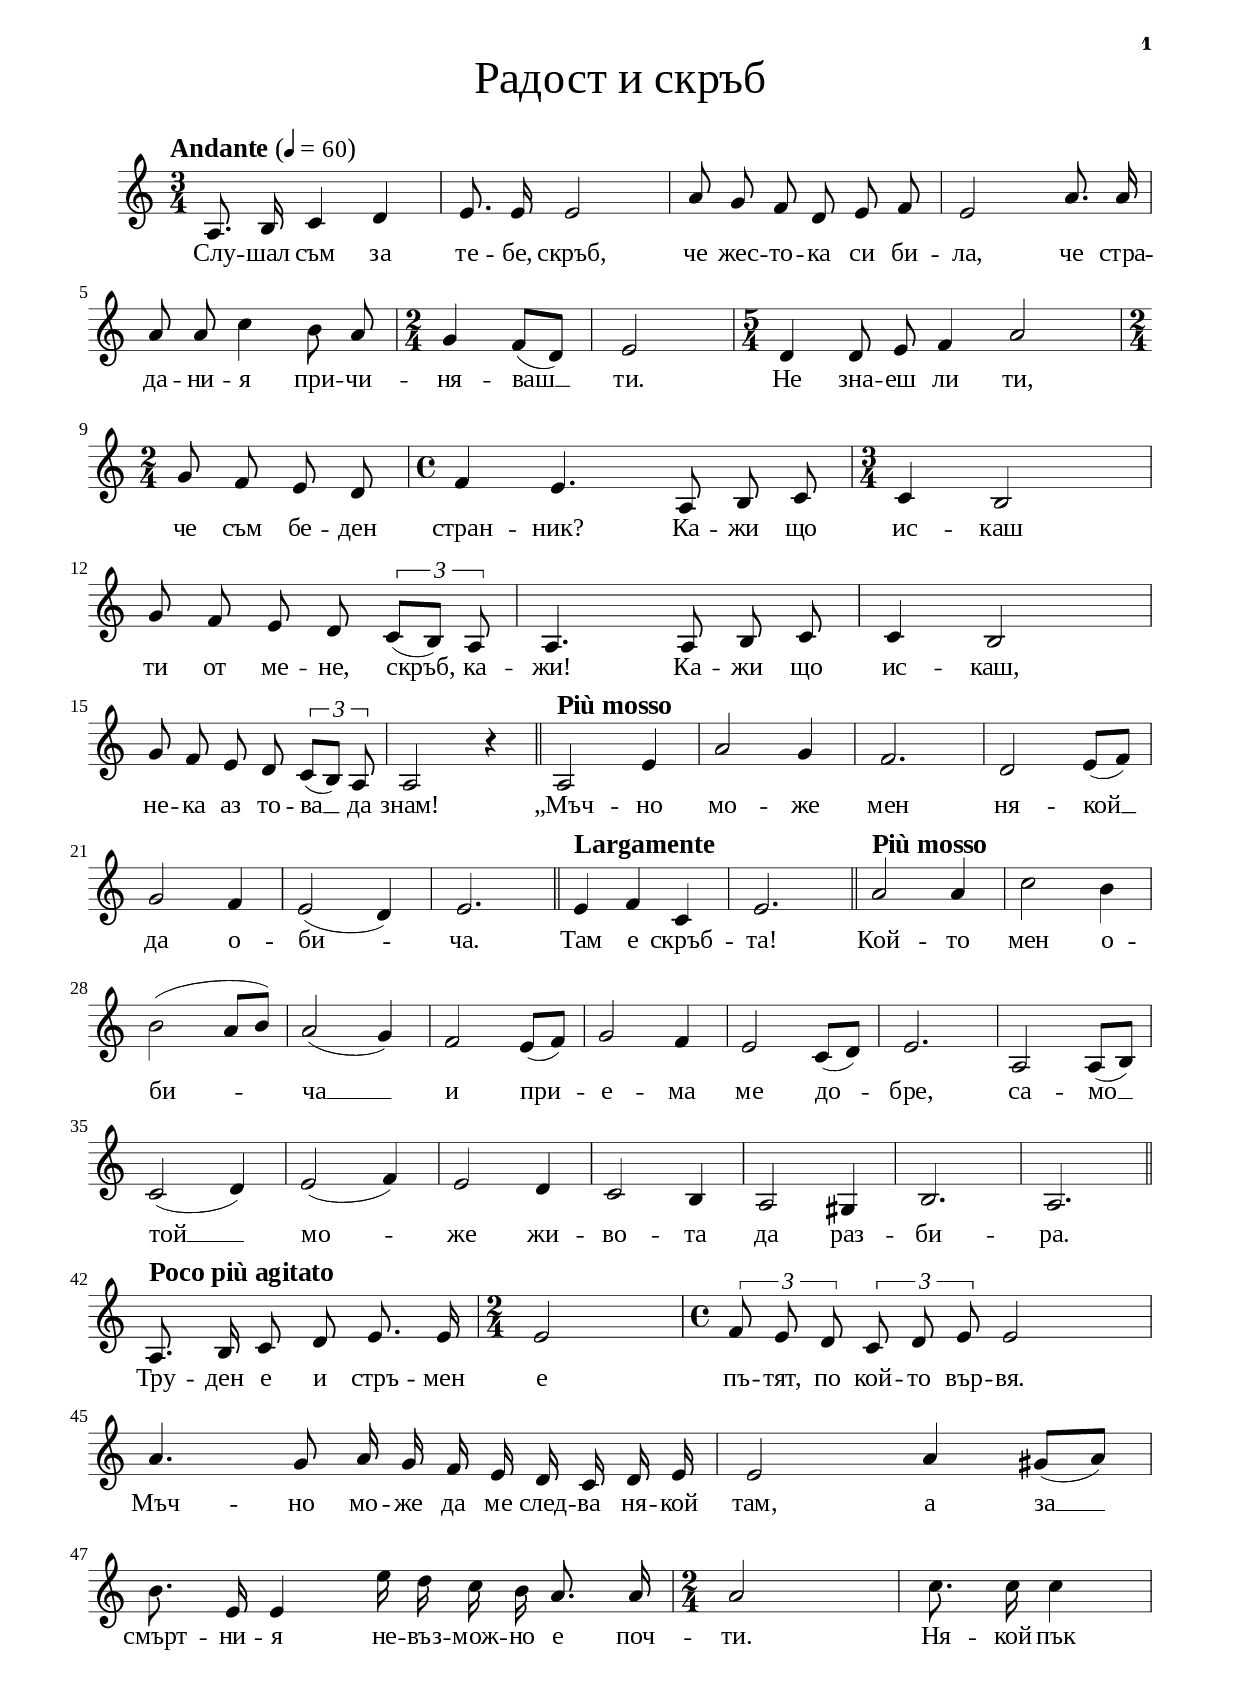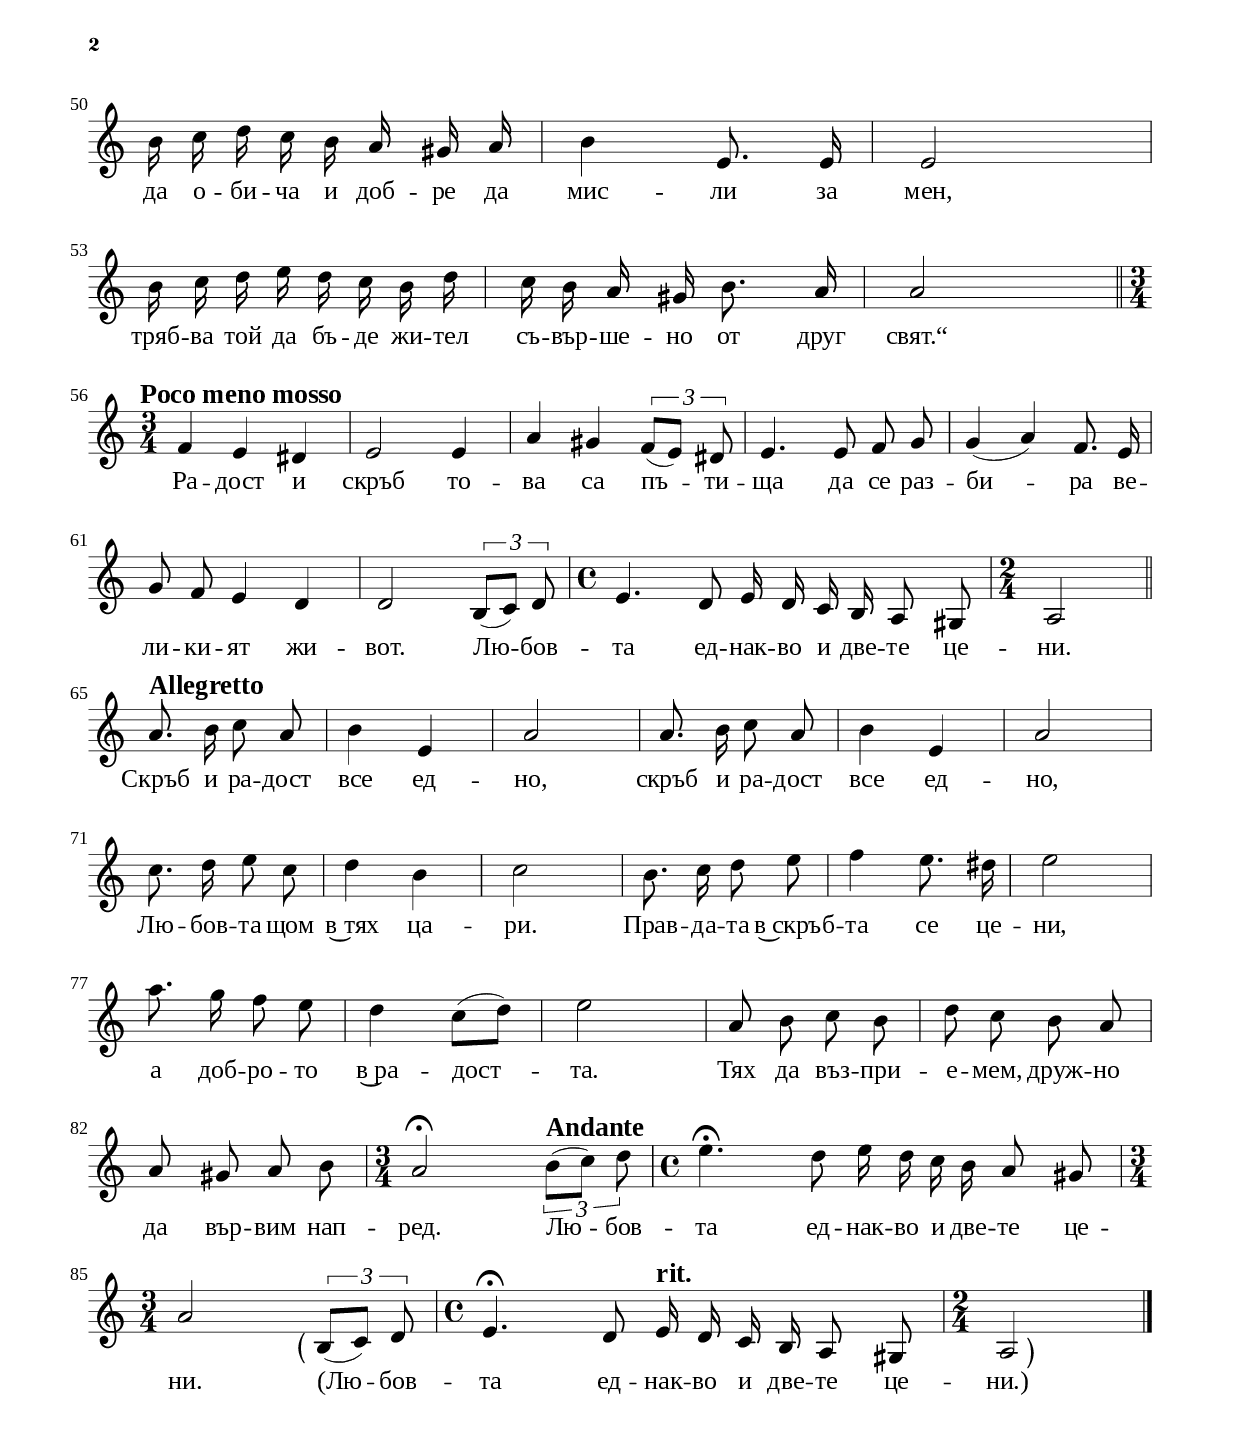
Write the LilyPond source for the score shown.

\version "2.24.4"

\include "include/globals.ily"

startParenthesis = {
  \once \override Parentheses.stencils = #(lambda (grob)
                                            (let ((par-list (parentheses-interface::calc-parenthesis-stencils grob)))
                                              (list (car par-list) point-stencil )))
}

endParenthesis = {
  \once \override Parentheses.stencils = #(lambda (grob)
                                            (let ((par-list (parentheses-interface::calc-parenthesis-stencils grob)))
                                              (list point-stencil (cadr par-list))))
}

\bookpart {
  \label #'ref122
  \tocItem \markup "Радост и скръб"
\paper {
  print-all-headers = ##t
  print-page-number = ##t
  print-first-page-number = ##t


  % put page numbers on the top and change the font style.
  oddHeaderMarkup = \markup
  \fill-line {
    ""
    \unless \on-first-page-of-part \fromproperty #'header:instrument
    \if \should-print-page-number \abs-fontsize #7 { \number \fromproperty #'page:page-number-string }
  }
  %% evenHeaderMarkup would inherit the value of
  %% oddHeaderMarkup if it were not defined here
  evenHeaderMarkup = \markup
  \fill-line {
    \if \should-print-page-number \abs-fontsize #7 { \number \fromproperty #'page:page-number-string }
    \unless \on-first-page-of-part \fromproperty #'header:instrument
    ""
  }

  oddFooterMarkup = \markup ""

  evenFooterMarkup = ""
  left-margin = 1.5\cm
  right-margin = 1.5\cm
  top-margin = 1\cm
  bottom-margin = 1.2\cm
  ragged-bottom = ##t % do not spread the staves to fill the whole vertical space
  top-markup-spacing.basic-distance = 0\mm % margin between page number and system for the first page
  top-system-spacing.basic-distance = 10\mm % margin between page number and system for the other pages

  % change distance between staves
  system-system-spacing =
  #'((basic-distance . 14)
     (minimum-distance . 6)
     (padding . 2)
     (stretchability . 12))
}
  \score {
    \include "include/score-layout.ily"


    \new Staff \relative c' {
      \clef treble
      \key a \minor
      \time 3/4
      \tempoFunc "Andante" 4 "60"
      \autoBeamOff
      a8.  b16  c4  d4 | % 2
      e8.  e16  e2 | % 3
      a8  g8  f8  d8  e8
      f8 |  % 4
      e2  a8.  a16  | \break % 5
      a8  a8  c4  b8  a8 | % 6
      \time 2/4  | % 6
      g4  f8 [(  d8 )] | % 7
      e2 | % 8
      \time 5/4  | % 8
      d4  d8  e8  f4  a2 | \break % 9
      \time 2/4  | % 9
      g8  f8  e8  d8   | \time 4/4 f4
      e4.  a,8  b8  c8 | % 11
      \time 3/4 c4  b2  | \break % 12
      g'8  f8  e8  d8
      \tuplet 3/2 { c8 ( [  b8 )]  a8  }
      |  % 13
      a4.  a8  b8  c8 | % 14
      c4  b2  \break | % 15
      g'8  f8  e8  d8
      \tuplet 3/2 { c8 ( [  b8] ) a8 }
      | % 16
      a2 r4 \bar "||" % 17
      \tempo"Più mosso" a2 e'4 | % 18
      a2  g4 | % 19
      f2. |
      d2  e8 ( [  f8 ) ] | \break % 21
      g2  f4 |  % 22
      e2 (  d4 ) | % 23
      e2. \bar "||" |
      \tempo"Largamente" e4 f4  c4  | % 25
      e2. \bar "||"
      \tempo "Più mosso" a2 a4 | % 27
      c2  b4  | \break % 28
      b2 ( a8 [  b8 ) ] | % 29
      a2 (  g4 ) |
      f2  e8 ( [  f8 ) ] | % 31
      g2  f4 | % 32
      e2  c8 ( [  d8 ) ] | % 33
      e2. | % 34
      a,2  a8 ( [  b8 ) ] \break | % 35
      c2 (  d4 ) | % 36
      e2 (  f4 ) | % 37
      e2  d4 | % 38
      c2  b4 | % 39
      a2  gis4 |
      b2. | % 41
      a2. \bar "||"
      \break  | % 42
      \tempo"Poco più agitato" a8. b16
      c8  d8  e8.  e16 | % 43
      \time 2/4  | % 43
      e2 | % 44
      \time 4/4  | % 44
      \tuplet 3/2 {f8   e8  d8 }
      \tuplet 3/2 {c8  d8  e8 }
      e2  |
      a4.  g8  a16  g16  f16
      e16  d16  c16  d16  e16 | % 46
      e2  a4  gis8 ( [  a8 ) ] \break | % 47
      b8.  e,16  e4  e'16
      d16  c16  b16  a8.  a16 |  % 48
      \time 2/4  | % 48
      a2 |   % 49
      c8.  c16  c4  \break |
      b16  c16  d16  c16
      b16  a16  gis16  a16 | % 51
      b4  e,8.  e16 | % 52
      e2  | \break % 53
      b'16  c16  d16  e16
      d16  c16  b16  d16 |  % 54
      c16  b16  a16  gis16
      b8.  a16 | % 55
      a2 \break \bar "||" | % 56
      \time 3/4  | % 56
      \tempo "Poco meno mosso" f4 e4
      dis4 | % 57
      e2  e4 | % 58
      a4  gis4
      \tuplet 3/2 { f8 ( [  e8 ] )  dis8  }
      | % 59
      e4.  e8  f8  g8 |
      g4 (  a4 )  f8.  e16  | \break % 61
      g8  f8  e4  d4 | % 62
      d2
      \tuplet 3/2 { b8 ( [  c8 ) ]  d8  }
      | % 63
      \time 4/4 e4.  d8  e16  d16  c16
      b16  a8  gis8 | % 64
      \time 2/4 a2 \bar "||"  \break | % 65
      \tempo"Allegretto" a'8. b16
      c8  a8  | % 66
      b4  e,4  | % 67
      a2  | % 68
      a8.  b16  c8  a8  | % 69
      b4  e,4  |
      a2  \break  | % 71
      c8.  d16  e8  c8  | % 72
      d4  b4  | % 73
      c2  | % 74
      b8.  c16  d8  e8  | % 75
      f4  e8.  dis16  | % 76
      e2  \break  | % 77
      a8. g16 f8 e8  | % 78
      d4 c8 ( [ d8 ) ] | % 79
      e2 |
      a,8 b8 c8 b8  | % 81
      d8 c8 b8  a8  \break | % 82
      a8  gis8  a8 b8 | % 83
      \time 3/4  | % 83
      a2 ^\fermata
      \tuplet 3/2 { \tempo "Andante" b8 ( [ c8 ) ] d8  }
      \time 4/4  | % 84
      e4. \fermata
      d8 e16  d16 c16  b16
      a8 gis8 | \break % 85

      \time 3/4 a2

      \tuplet 3/2 {
        %\once \override TextScript.outside-staff-priority = ##f
        %\once \override TextScript.extra-offset = #'(-1.8 . 3.5)
        \once \override Staff.Parentheses.font-size = #+3
        \once \override Staff.Parentheses.padding = #1
        \startParenthesis
        \parenthesize b,8%-\markup \bold \fontsize #+2 {"("}
        ( [ c8 ) ] d8
      } |
      \time 4/4   % 84
      e4. \fermata
      d8 \tempo "rit." e16  d16 c16  b16
      a8 gis8 |
      \time 2/4
      %\once \override TextScript.outside-staff-priority = ##f
      %\once \override TextScript.extra-offset = #'(3 . 3.0)

      \once \override Staff.Parentheses.font-size = #+3
      \once \override Staff.Parentheses.padding = #1
      \endParenthesis \parenthesize a2%-\markup \bold \fontsize #+2 {")"}

      \bar "|."
    }

    \addlyrics {
      Слу -- шал съм за те -- бе, скръб,
      че жес -- то -- ка си би -- ла, че
      стра -- да -- ни -- я при -- чи -- ня
      -- ваш __  ти. Не зна -- еш ли ти,
      че съм бе -- ден стран -- ник? Ка
      -- жи що ис -- каш ти от ме -- не,
      скръб, ка -- жи! Ка -- жи що
      ис -- каш, не -- ка аз то -- ва __
      да знам! „Мъч -- но мо -- же
      мен ня -- кой __  да о -- би
      -- ча. Там е скръб -- та! Кой --
      то мен о -- би  --  ча __
      и при  -- е -- ма ме до  --
      бре, са -- мо __ той __ мо
      -- же жи -- во -- та да раз -- би
      -- ра. Тру -- ден е и стръ -- мен
      е пъ -- тят, по кой -- то вър --
      вя. Мъч -- но мо -- же да ме след
      -- ва ня -- кой там, а за __
      смърт -- ни -- я не -- въз -- мож --
      но е поч -- ти. Ня -- кой пък да
      о -- би -- ча и доб -- ре да мис --
      ли за мен, тряб -- ва той да бъ
      -- де жи -- тел съ -- вър -- ше -- но
      от друг свят.“ Ра -- дост и
      скръб то -- ва са пъ  -- ти --
      ща да се раз -- би -- ра ве --
      ли -- ки -- ят жи -- вот. Лю  --
      бов -- та ед -- нак -- во и две --
      те це -- ни. Скръб и ра -- дост
      все ед -- но, скръб и ра -- дост
      все ед -- но, Лю -- бов -- та щом
      в~тях ца -- ри. Прав -- да -- та
      в~скръб -- та се це -- ни, а доб
      -- ро -- то в~ра -- дост  -- та.
      Тях да въз -- при -- е -- мем, друж
      -- но да вър -- вим нап -- ред. Лю
      -- бов -- та ед -- нак -- во и
      две -- те це -- ни. (Лю
      -- бов -- та ед -- нак -- во и
      две -- те це -- ни.)
    }

    \header {
      title = \titleFunc #'ref_desc_12 "Радост и скръб" "Radost i skrăb"
    }

    \midi{}

  } % score


} % bookpart
